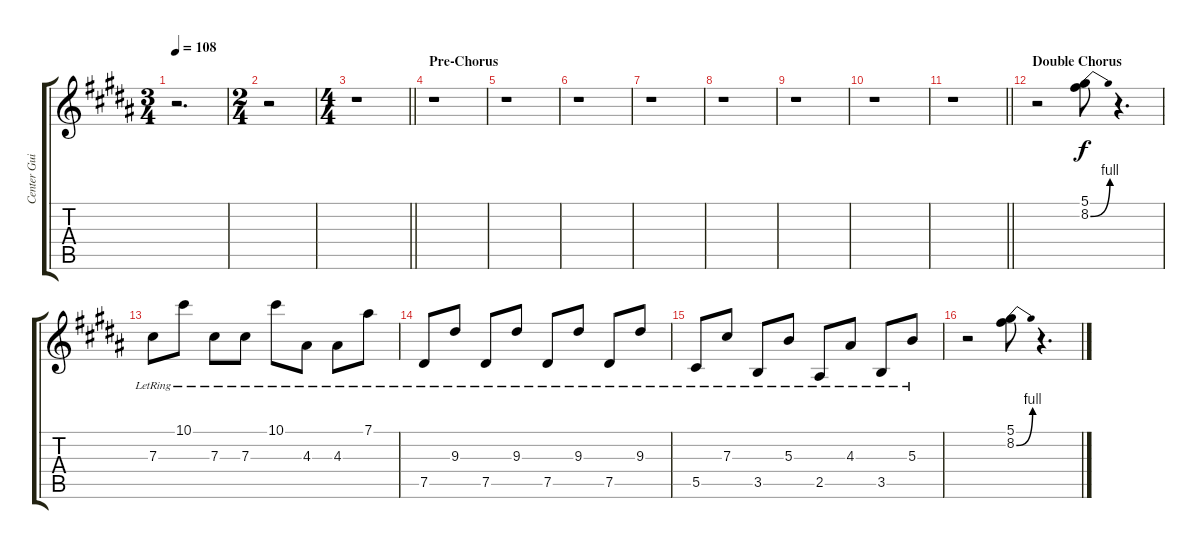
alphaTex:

\track ("Center Guitar" "Center Gui") {instrument distortionguitar}
\staff {score tabs}
\tuning (Eb4 Bb3 Gb3 Db3 Ab2 Db2) {hide}
\ts (3 4)
\tempo 108
\clef g2
\ks b
r.2{d dy f} |
\ts (2 4)
r.2 |
\ts (4 4)
\barLineRight lightlight
r.1 |
\section ("" "Pre-Chorus")
r.1 |
r.1 |
r.1 |
r.1 |
r.1 |
r.1 |
r.1 |
\barLineRight lightlight
r.1 |
\section ("" "Double Chorus")
r.2 (5.1 8.2{be (bend 0 0 60 4)}).8 r.4{d} |
7.3{lr}.8{volume 8 instrument electricguitarclean} 10.1{lr}.8 7.3{lr}.8 7.3{lr}.8 10.1{lr}.8 4.3{lr}.8 4.3{lr}.8 7.1{lr}.8 |
7.5{lr}.8 9.3{lr}.8 7.5{lr}.8 9.3{lr}.8 7.5{lr}.8 9.3{lr}.8 7.5{lr}.8 9.3{lr}.8 |
5.5{lr}.8 7.3{lr}.8 3.5{lr}.8 5.3{lr}.8 2.5{lr}.8 4.3{lr}.8 3.5{lr}.8 5.3{lr}.8 |
r.2{volume 11 instrument distortionguitar} (5.1 8.2{be (bend 0 0 60 4)}).8 r.4{d}
